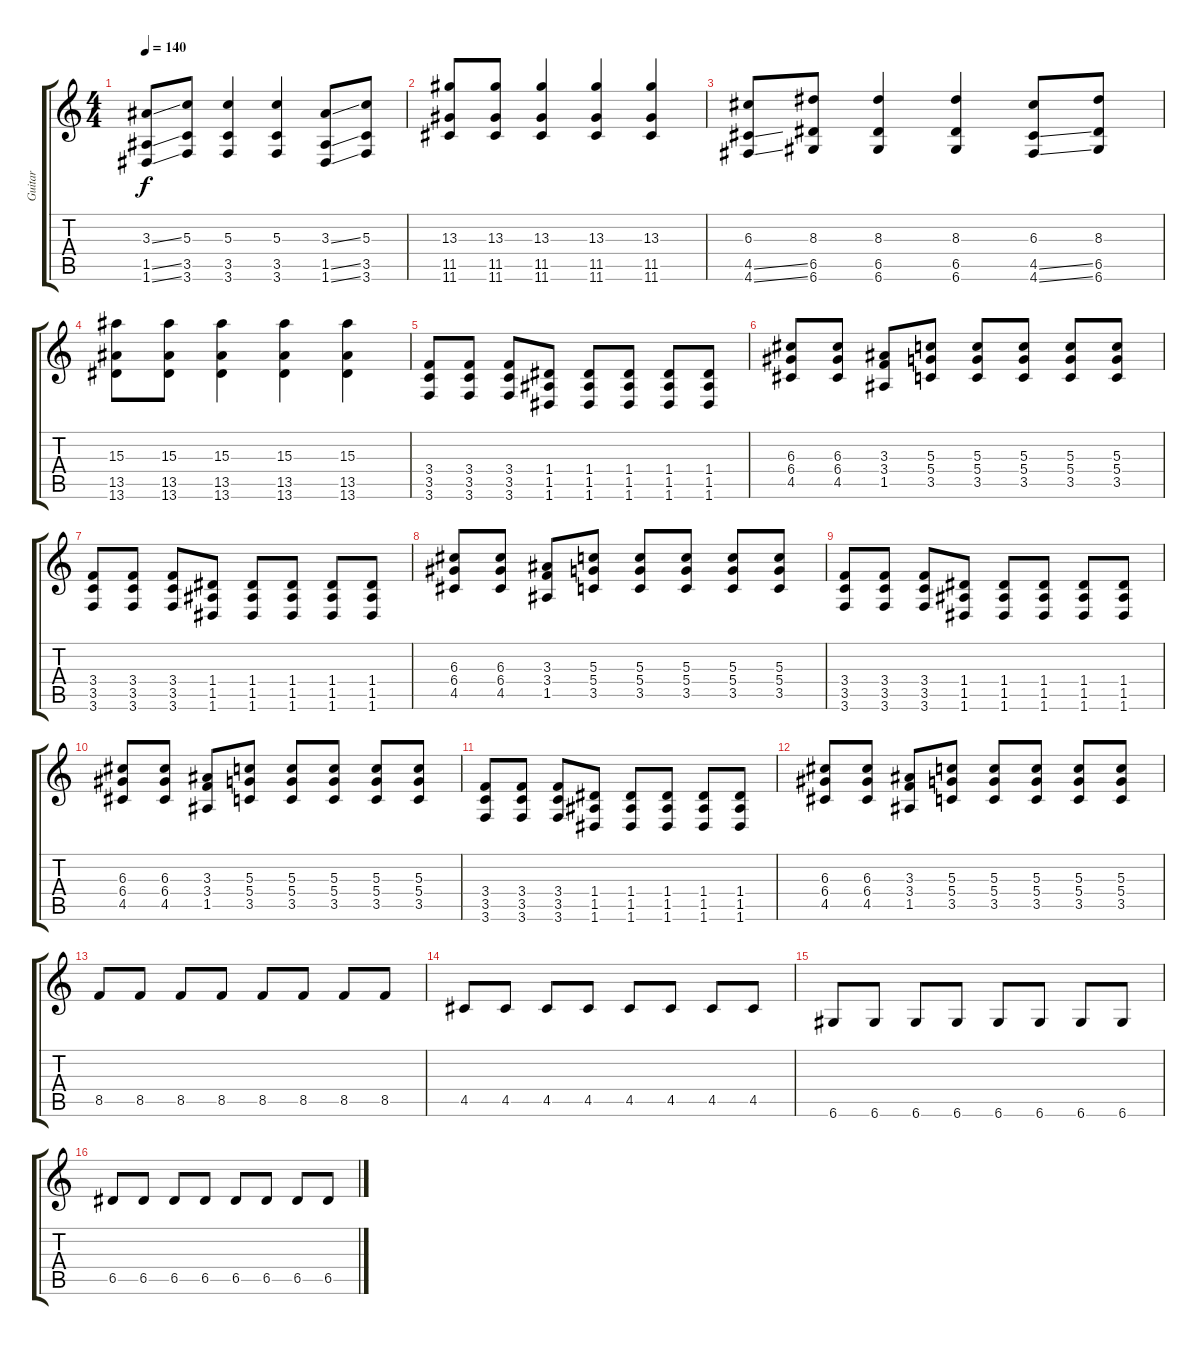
\track ("Guitar" "Guitar") {instrument overdrivenguitar}
\staff {score tabs}
\tuning (E4 B3 G3 D3 A2 D2) {hide}
\ts (4 4)
\tempo 140
\clef g2
\ks c
(3.3{ss} 1.5{ss} 1.6{ss}).8{dy f} (5.3 3.5 3.6).8 (5.3 3.5 3.6).4 (5.3 3.5 3.6).4 (3.3{ss} 1.5{ss} 1.6{ss}).8 (5.3 3.5 3.6).8 |
(13.3 11.5 11.6).8 (13.3 11.5 11.6).8 (13.3 11.5 11.6).4 (13.3 11.5 11.6).4 (13.3 11.5 11.6).4 |
(6.3 4.5{ss} 4.6{ss}).8 (8.3 6.5 6.6).8 (8.3 6.5 6.6).4 (8.3 6.5 6.6).4 (6.3 4.5{ss} 4.6{ss}).8 (8.3 6.5 6.6).8 |
(15.3 13.5 13.6).8 (15.3 13.5 13.6).8 (15.3 13.5 13.6).4 (15.3 13.5 13.6).4 (15.3 13.5 13.6).4 |
(3.4 3.5 3.6).8 (3.4 3.5 3.6).8 (3.4 3.5 3.6).8 (1.4 1.5 1.6).8 (1.4 1.5 1.6).8 (1.4 1.5 1.6).8 (1.4 1.5 1.6).8 (1.4 1.5 1.6).8 |
(6.3 6.4 4.5).8 (6.3 6.4 4.5).8 (3.3 3.4 1.5).8 (5.3 5.4 3.5).8 (5.3 5.4 3.5).8 (5.3 5.4 3.5).8 (5.3 5.4 3.5).8 (5.3 5.4 3.5).8 |
(3.4 3.5 3.6).8 (3.4 3.5 3.6).8 (3.4 3.5 3.6).8 (1.4 1.5 1.6).8 (1.4 1.5 1.6).8 (1.4 1.5 1.6).8 (1.4 1.5 1.6).8 (1.4 1.5 1.6).8 |
(6.3 6.4 4.5).8 (6.3 6.4 4.5).8 (3.3 3.4 1.5).8 (5.3 5.4 3.5).8 (5.3 5.4 3.5).8 (5.3 5.4 3.5).8 (5.3 5.4 3.5).8 (5.3 5.4 3.5).8 |
(3.4 3.5 3.6).8 (3.4 3.5 3.6).8 (3.4 3.5 3.6).8 (1.4 1.5 1.6).8 (1.4 1.5 1.6).8 (1.4 1.5 1.6).8 (1.4 1.5 1.6).8 (1.4 1.5 1.6).8 |
(6.3 6.4 4.5).8 (6.3 6.4 4.5).8 (3.3 3.4 1.5).8 (5.3 5.4 3.5).8 (5.3 5.4 3.5).8 (5.3 5.4 3.5).8 (5.3 5.4 3.5).8 (5.3 5.4 3.5).8 |
(3.4 3.5 3.6).8 (3.4 3.5 3.6).8 (3.4 3.5 3.6).8 (1.4 1.5 1.6).8 (1.4 1.5 1.6).8 (1.4 1.5 1.6).8 (1.4 1.5 1.6).8 (1.4 1.5 1.6).8 |
(6.3 6.4 4.5).8 (6.3 6.4 4.5).8 (3.3 3.4 1.5).8 (5.3 5.4 3.5).8 (5.3 5.4 3.5).8 (5.3 5.4 3.5).8 (5.3 5.4 3.5).8 (5.3 5.4 3.5).8 |
8.5.8 8.5.8 8.5.8 8.5.8 8.5.8 8.5.8 8.5.8 8.5.8 |
4.5.8 4.5.8 4.5.8 4.5.8 4.5.8 4.5.8 4.5.8 4.5.8 |
6.6.8 6.6.8 6.6.8 6.6.8 6.6.8 6.6.8 6.6.8 6.6.8 |
6.5.8 6.5.8 6.5.8 6.5.8 6.5.8 6.5.8 6.5.8 6.5.8
